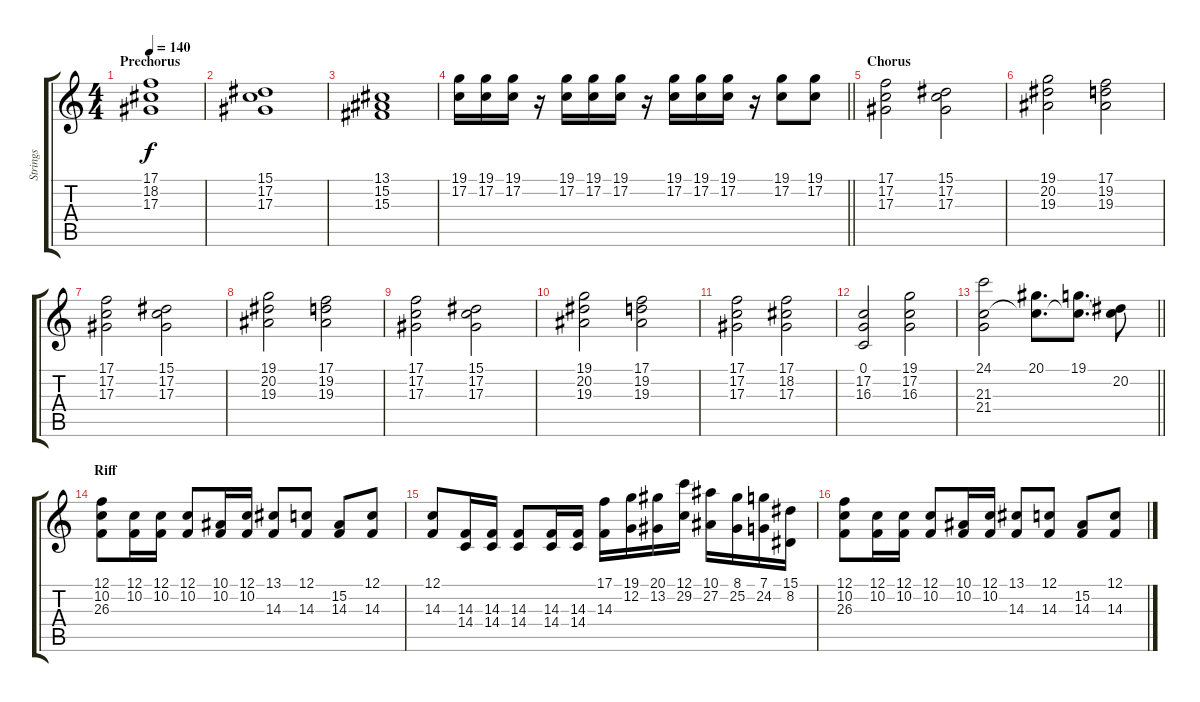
\track ("Strings" "Strings") {instrument stringensemble1}
\staff {score tabs}
\tuning (C4 G3 Eb3 Bb2 F2 C2) {hide}
\ts (4 4)
\section ("" "Prechorus")
\tempo 140
\clef g2
\ks c
(17.1 18.2 17.3).1{dy f} |
(15.1 17.2 17.3).1 |
(13.1 15.2 15.3).1 |
\barLineRight lightlight
(19.1 17.2).16 (19.1 17.2).16 (19.1 17.2).16 r.16 (19.1 17.2).16 (19.1 17.2).16 (19.1 17.2).16 r.16 (19.1 17.2).16 (19.1 17.2).16 (19.1 17.2).16 r.16 (19.1 17.2).8 (19.1 17.2).8 |
\section ("" "Chorus")
(17.1 17.2 17.3).2 (15.1 17.2 17.3).2 |
(19.1 20.2 19.3).2 (17.1 19.2 19.3).2 |
(17.1 17.2 17.3).2 (15.1 17.2 17.3).2 |
(19.1 20.2 19.3).2 (17.1 19.2 19.3).2 |
(17.1 17.2 17.3).2 (15.1 17.2 17.3).2 |
(19.1 20.2 19.3).2 (17.1 19.2 19.3).2 |
(17.1 17.2 17.3).2 (17.1 18.2 17.3).2 |
(0.1 17.2 16.3).2 (19.1 17.2 16.3).2 |
\barLineRight lightlight
(24.1 21.3 21.4).2 (20.1 21.3{t}).8{d} (19.1 21.3{t}).8{d} (20.2 21.3{t}).8 |
\section ("" "Riff")
(12.1 10.2 26.3).8 (12.1 10.2).16 (12.1 10.2).16 (12.1 10.2).8 (10.1 10.2).16 (12.1 10.2).16 (13.1 14.3).8 (12.1 14.3).8 (15.2 14.3).8 (12.1 14.3).8 |
(12.1 14.3).8 (14.3 14.4).16 (14.3 14.4).16 (14.3 14.4).8 (14.3 14.4).16 (14.3 14.4).16 (17.1 14.3).16 (19.1 12.2).16 (20.1 13.2).16 (12.1 29.2).16 (10.1 27.2).16 (8.1 25.2).16 (7.1 24.2).16 (15.1 8.2).16 |
(12.1 10.2 26.3).8 (12.1 10.2).16 (12.1 10.2).16 (12.1 10.2).8 (10.1 10.2).16 (12.1 10.2).16 (13.1 14.3).8 (12.1 14.3).8 (15.2 14.3).8 (12.1 14.3).8
